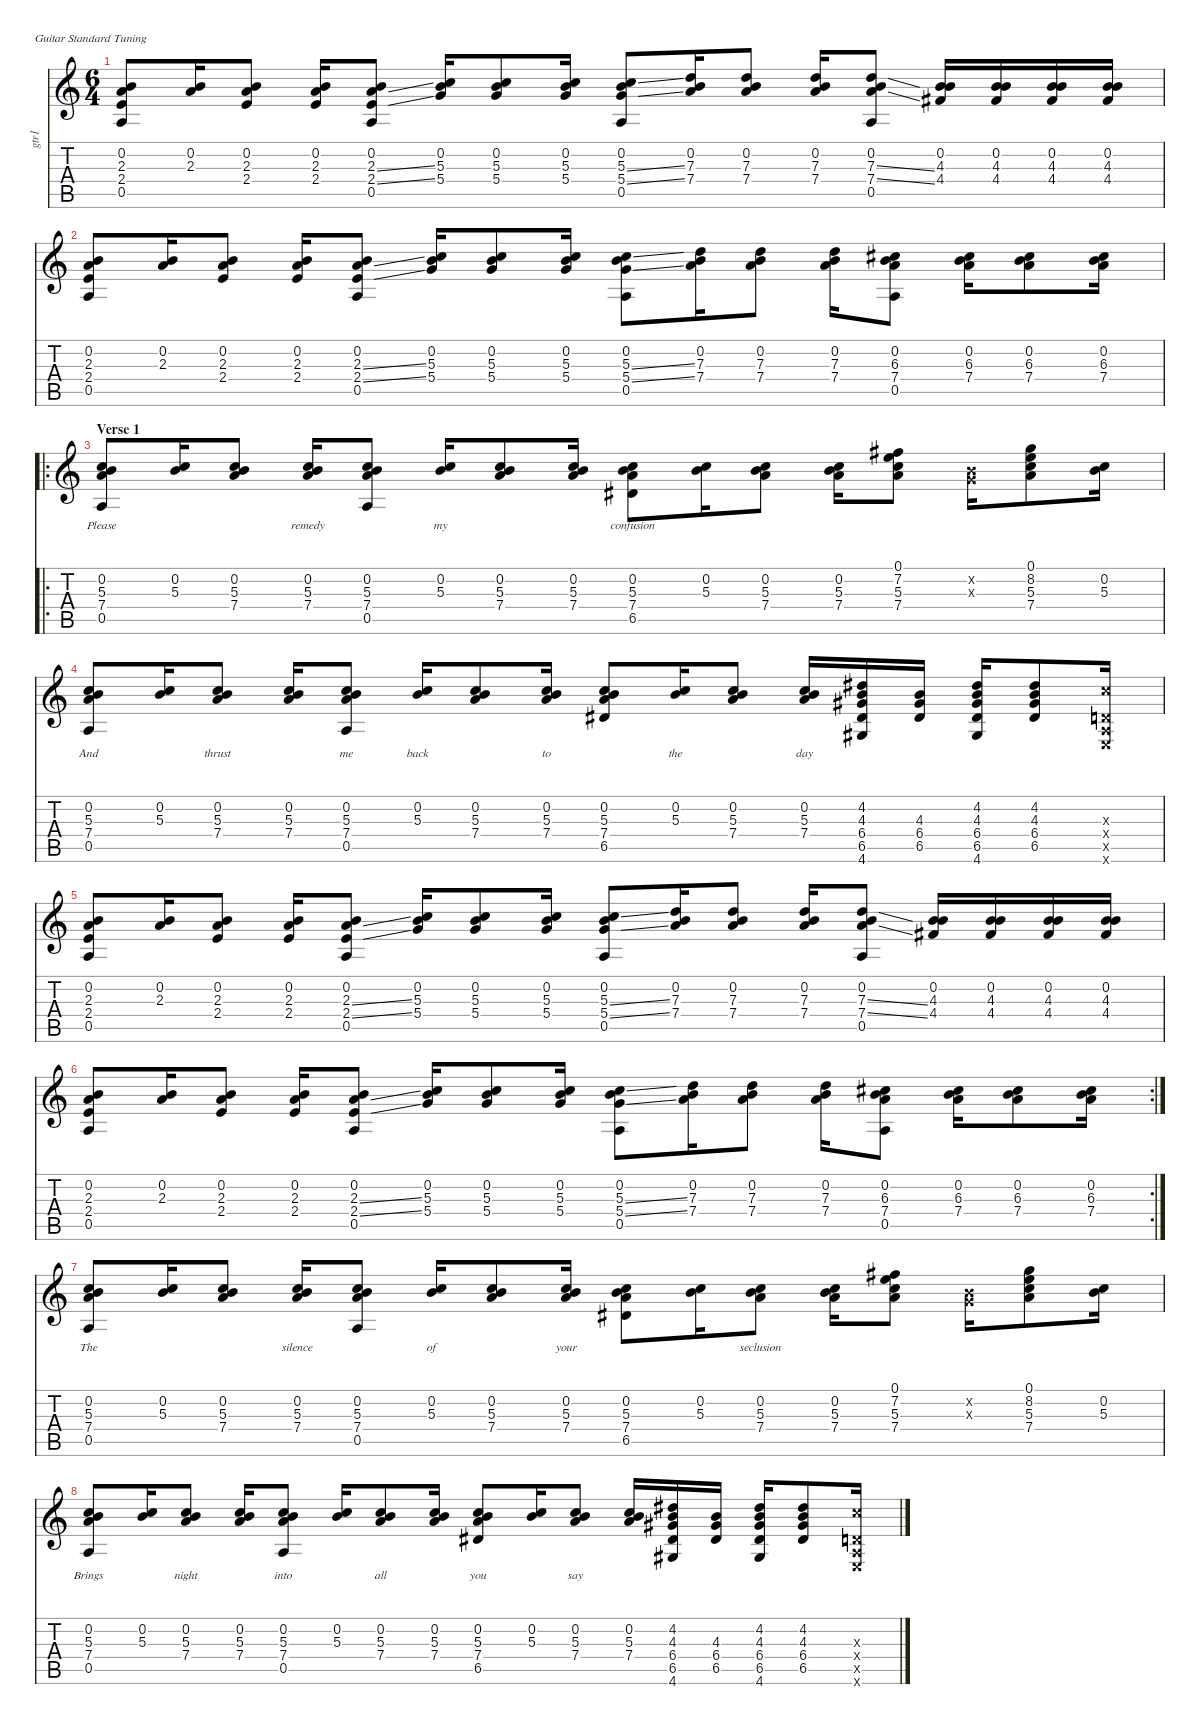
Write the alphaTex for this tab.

\defaultSystemsLayout 4
\hideDynamics
\bracketExtendMode nobrackets
\otherSystemsTrackNameOrientation horizontal
\track ("Guitar 1-show" "gtr1") {defaultSystemsLayout 4 mute instrument acousticguitarsteel}
\staff {score tabs}
\tuning (E4 B3 G3 D3 A2 E2)
\ts (6 4)
\tempo (93 hide)
\clef g2
\ks aminor
(0.2 2.3 2.4 0.5).8{dy f beam Up} (0.2 2.3).16{beam Up} (0.2 2.3 2.4).8{beam Up} (0.2 2.3 2.4).16{beam Up} (0.2 2.3{ss} 2.4{ss} 0.5).8{beam Up} (0.2 5.3 5.4).16{beam Up} (0.2 5.3 5.4).8{beam Up} (0.2 5.3 5.4).16{beam Up} (0.2 5.3{ss} 5.4{ss} 0.5).8{beam Up} (0.2 7.3 7.4).16{beam Up} (0.2 7.3 7.4).8{beam Up} (0.2 7.3 7.4).16{beam Up} (0.2 7.3{ss} 7.4{ss} 0.5).8{beam Up} (0.2 4.3 4.4{acc #}).16{beam Up} (0.2 4.3 4.4{acc #}).16{beam Up} (0.2 4.3 4.4{acc #}).16{beam Up} (0.2 4.3 4.4{acc #}).16{beam Up} |
\tempo (91.5 hide)
(0.2 2.3 2.4 0.5).8{beam Up} (0.2 2.3).16{beam Up} (0.2 2.3 2.4).8{beam Up} (0.2 2.3 2.4).16{beam Up} (0.2 2.3{ss} 2.4{ss} 0.5).8{beam Up} (0.2 5.3 5.4).16{beam Up} (0.2 5.3 5.4).8{beam Up} (0.2 5.3 5.4).16{beam Up} (0.2 5.3{ss} 5.4{ss} 0.5).8{beam Down} (0.2 7.3 7.4).16{beam Down} (0.2 7.3 7.4).8{beam Down} (0.2 7.3 7.4).16{beam Down} (0.2 6.3{acc #} 7.4 0.5).8{beam Down} (0.2 6.3{acc #} 7.4).16{beam Down} (0.2 6.3{acc #} 7.4).8{beam Down} (0.2 6.3{acc #} 7.4).16{beam Down} |
\ro
\section ("" "Verse 1")
\tempo (93 hide)
(0.2 5.3 7.4 0.5).8{lyrics (0 "Please") lyrics (1 "") lyrics (2 "") lyrics (3 "") lyrics (4 "") beam Up} (0.2 5.3).16{beam Up} (0.2 5.3 7.4).8{beam Up} (0.2 5.3 7.4).16{lyrics (0 "remedy") lyrics (1 "") lyrics (2 "") lyrics (3 "") lyrics (4 "") beam Up} (0.2 5.3 7.4 0.5).8{beam Up} (0.2 5.3).16{lyrics (0 "my") lyrics (1 "") lyrics (2 "") lyrics (3 "") lyrics (4 "") beam Up} (0.2 5.3 7.4).8{beam Up} (0.2 5.3 7.4).16{beam Up} (0.2 5.3 7.4 6.5{acc #}).8{lyrics (0 "confusion") lyrics (1 "") lyrics (2 "") lyrics (3 "") lyrics (4 "") beam Down} (0.2 5.3).16{beam Down} (0.2 5.3 7.4).8{beam Down} (0.2 5.3 7.4).16{beam Down} (0.1 7.2{acc #} 5.3 7.4).8{beam Down} (0.2{x} 0.3{x}).16{beam Down} (0.1 8.2 5.3 7.4).8{beam Down} (0.2 5.3).16{dy mf beam Down} |
(0.2 5.3 7.4 0.5).8{lyrics (0 "And") lyrics (1 "") lyrics (2 "") lyrics (3 "") lyrics (4 "") dy f beam Up} (0.2 5.3).16{beam Up} (0.2 5.3 7.4).8{lyrics (0 "thrust") lyrics (1 "") lyrics (2 "") lyrics (3 "") lyrics (4 "") beam Up} (0.2 5.3 7.4).16{beam Up} (0.2 5.3 7.4 0.5).8{lyrics (0 "me") lyrics (1 "") lyrics (2 "") lyrics (3 "") lyrics (4 "") beam Up} (0.2 5.3).16{lyrics (0 "back") lyrics (1 "") lyrics (2 "") lyrics (3 "") lyrics (4 "") beam Up} (0.2 5.3 7.4).8{beam Up} (0.2 5.3 7.4).16{lyrics (0 "to") lyrics (1 "") lyrics (2 "") lyrics (3 "") lyrics (4 "") beam Up} (0.2 5.3 7.4 6.5{acc #}).8{beam Up} (0.2 5.3).16{lyrics (0 "the") lyrics (1 "") lyrics (2 "") lyrics (3 "") lyrics (4 "") beam Up} (0.2 5.3 7.4).8{beam Up} (0.2 5.3 7.4).16{lyrics (0 "day") lyrics (1 "") lyrics (2 "") lyrics (3 "") lyrics (4 "") beam Up} (4.2{acc #} 4.3 6.4{acc #} 6.5{acc #} 4.6{acc #}).16{beam Up} (4.3 6.4{acc #} 6.5{acc #}).16{beam Up} (4.2{acc #} 4.3 6.4{acc #} 6.5{acc #} 4.6{acc #}).16{beam Up} (4.2{acc #} 4.3 6.4{acc #} 6.5{acc #}).8{beam Up} (5.3{x} 0.4{x} 0.5{x} 0.6{x}).16{beam Up} |
\tempo (93 hide)
(0.2 2.3 2.4 0.5).8{beam Up} (0.2 2.3).16{beam Up} (0.2 2.3 2.4).8{beam Up} (0.2 2.3 2.4).16{beam Up} (0.2 2.3{ss} 2.4{ss} 0.5).8{beam Up} (0.2 5.3 5.4).16{beam Up} (0.2 5.3 5.4).8{beam Up} (0.2 5.3 5.4).16{beam Up} (0.2 5.3{ss} 5.4{ss} 0.5).8{beam Up} (0.2 7.3 7.4).16{beam Up} (0.2 7.3 7.4).8{beam Up} (0.2 7.3 7.4).16{beam Up} (0.2 7.3{ss} 7.4{ss} 0.5).8{beam Up} (0.2 4.3 4.4{acc #}).16{dy mf beam Up} (0.2 4.3 4.4{acc #}).16{dy f beam Up} (0.2 4.3 4.4{acc #}).16{dy mf beam Up} (0.2 4.3 4.4{acc #}).16{dy f beam Up} |
\rc 2
\tempo (91.5 hide)
(0.2 2.3 2.4 0.5).8{beam Up} (0.2 2.3).16{beam Up} (0.2 2.3 2.4).8{beam Up} (0.2 2.3 2.4).16{beam Up} (0.2 2.3{ss} 2.4{ss} 0.5).8{beam Up} (0.2 5.3 5.4).16{beam Up} (0.2 5.3 5.4).8{beam Up} (0.2 5.3 5.4).16{beam Up} (0.2 5.3{ss} 5.4{ss} 0.5).8{beam Down} (0.2 7.3 7.4).16{beam Down} (0.2 7.3 7.4).8{beam Down} (0.2 7.3 7.4).16{beam Down} (0.2 6.3{acc #} 7.4 0.5).8{beam Down} (0.2 6.3{acc #} 7.4).16{beam Down} (0.2 6.3{acc #} 7.4).8{beam Down} (0.2 6.3{acc #} 7.4).16{beam Down} |
\tempo (93 hide)
(0.2 5.3 7.4 0.5).8{lyrics (0 "The") lyrics (1 "") lyrics (2 "") lyrics (3 "") lyrics (4 "") beam Up} (0.2 5.3).16{beam Up} (0.2 5.3 7.4).8{beam Up} (0.2 5.3 7.4).16{lyrics (0 "silence") lyrics (1 "") lyrics (2 "") lyrics (3 "") lyrics (4 "") beam Up} (0.2 5.3 7.4 0.5).8{beam Up} (0.2 5.3).16{lyrics (0 "of") lyrics (1 "") lyrics (2 "") lyrics (3 "") lyrics (4 "") beam Up} (0.2 5.3 7.4).8{beam Up} (0.2 5.3 7.4).16{lyrics (0 "your") lyrics (1 "") lyrics (2 "") lyrics (3 "") lyrics (4 "") beam Up} (0.2 5.3 7.4 6.5{acc #}).8{beam Down} (0.2 5.3).16{beam Down} (0.2 5.3 7.4).8{lyrics (0 "seclusion") lyrics (1 "") lyrics (2 "") lyrics (3 "") lyrics (4 "") beam Down} (0.2 5.3 7.4).16{beam Down} (0.1 7.2{acc #} 5.3 7.4).8{beam Down} (0.2{x} 0.3{x}).16{beam Down} (0.1 8.2 5.3 7.4).8{beam Down} (0.2 5.3).16{dy mf beam Down} |
\tempo (91.5 hide)
(0.2 5.3 7.4 0.5).8{lyrics (0 "Brings") lyrics (1 "") lyrics (2 "") lyrics (3 "") lyrics (4 "") dy f beam Up} (0.2 5.3).16{beam Up} (0.2 5.3 7.4).8{lyrics (0 "night") lyrics (1 "") lyrics (2 "") lyrics (3 "") lyrics (4 "") beam Up} (0.2 5.3 7.4).16{beam Up} (0.2 5.3 7.4 0.5).8{lyrics (0 "into") lyrics (1 "") lyrics (2 "") lyrics (3 "") lyrics (4 "") beam Up} (0.2 5.3).16{beam Up} (0.2 5.3 7.4).8{lyrics (0 "all") lyrics (1 "") lyrics (2 "") lyrics (3 "") lyrics (4 "") beam Up} (0.2 5.3 7.4).16{beam Up} (0.2 5.3 7.4 6.5{acc #}).8{lyrics (0 "you") lyrics (1 "") lyrics (2 "") lyrics (3 "") lyrics (4 "") beam Up} (0.2 5.3).16{beam Up} (0.2 5.3 7.4).8{lyrics (0 "say") lyrics (1 "") lyrics (2 "") lyrics (3 "") lyrics (4 "") beam Up} (0.2 5.3 7.4).16{beam Up} (4.2{acc #} 4.3 6.4{acc #} 6.5{acc #} 4.6{acc #}).16{beam Up} (4.3 6.4{acc #} 6.5{acc #}).16{beam Up} (4.2{acc #} 4.3 6.4{acc #} 6.5{acc #} 4.6{acc #}).16{beam Up} (4.2{acc #} 4.3 6.4{acc #} 6.5{acc #}).8{beam Up} (5.3{x} 0.4{x} 0.5{x} 0.6{x}).16{beam Up}
